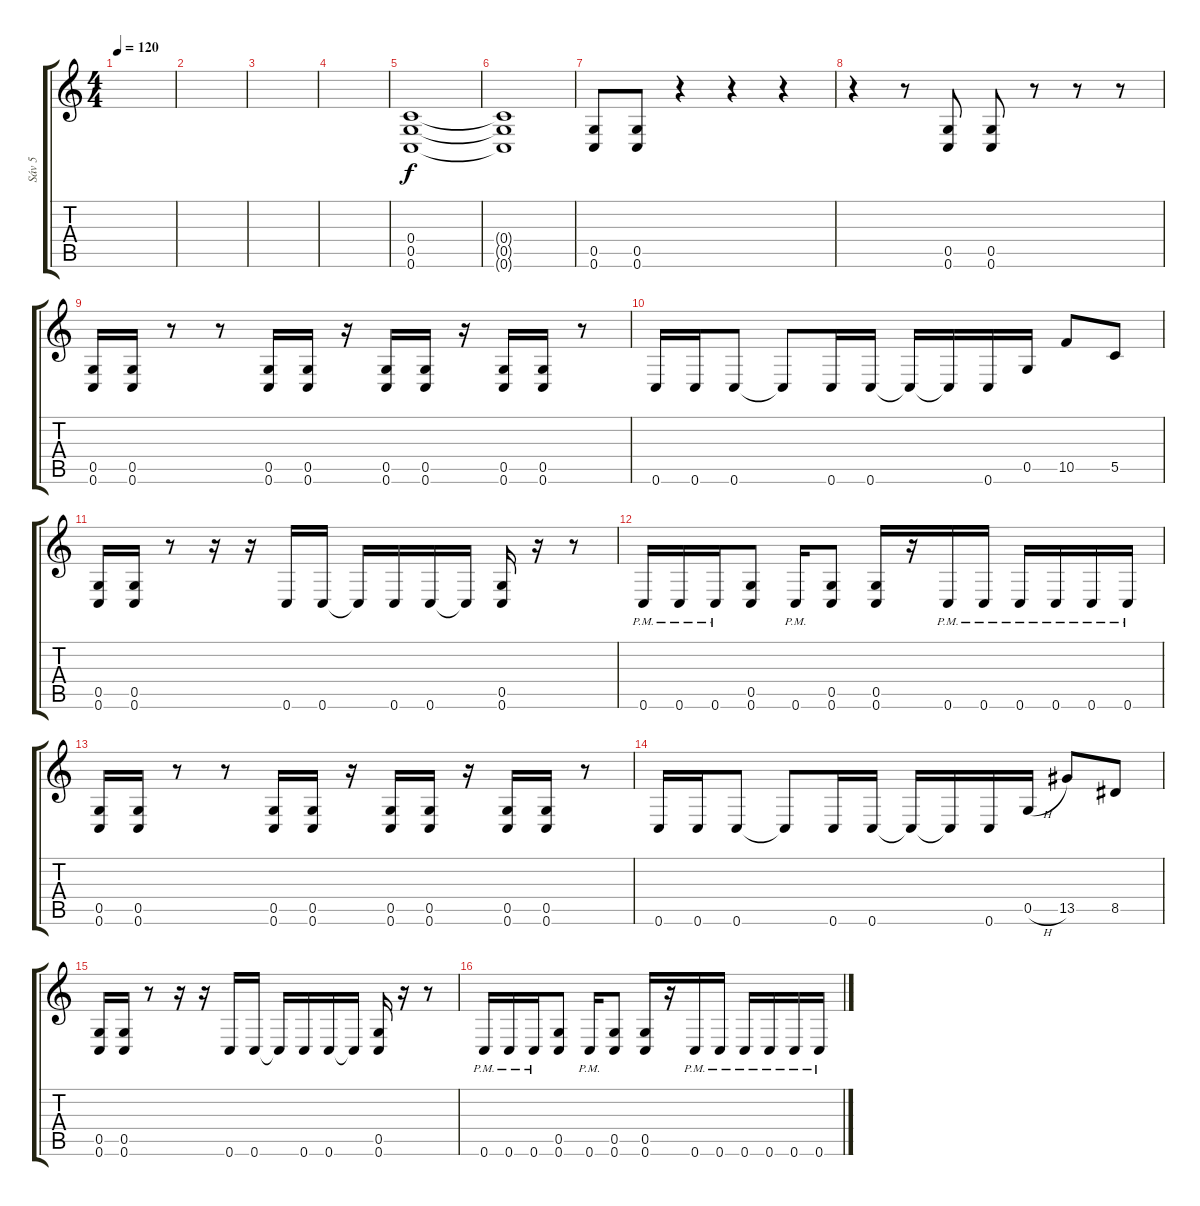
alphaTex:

\track ("Sáv 5" "Sáv 5") {instrument distortionguitar}
\staff {score tabs}
\tuning (D4 A3 F3 C3 G2 C2) {hide}
\ts (4 4)
\tempo 120
\clef g2
\ks c
|
|
|
|
(0.4 0.5 0.6).1 |
(0.4{t} 0.5{t} 0.6{t}).1 |
(0.5 0.6).8 (0.5 0.6).8 r.4 r.4 r.4 |
r.4 r.8 (0.5 0.6).8 (0.5 0.6).8 r.8 r.8 r.8 |
(0.5 0.6).16 (0.5 0.6).16 r.8 r.8 (0.5 0.6).16 (0.5 0.6).16 r.16 (0.5 0.6).16 (0.5 0.6).16 r.16 (0.5 0.6).16 (0.5 0.6).16 r.8 |
0.6.16 0.6.16 0.6.8 0.6{t}.8 0.6.16 0.6.16 0.6{t}.16 0.6{t}.16 0.6.16 0.5.16 10.5.8 5.5.8 |
(0.5 0.6).16 (0.5 0.6).16 r.8 r.16 r.16 0.6.16 0.6.16 0.6{t}.16 0.6.16 0.6.16 0.6{t}.16 (0.5 0.6).16 r.16 r.8 |
0.6{pm}.16 0.6{pm}.16 0.6{pm}.16 (0.5 0.6).8 0.6{pm}.16 (0.5 0.6).8 (0.5 0.6).16 r.16 0.6{pm}.16 0.6{pm}.16 0.6{pm}.16 0.6{pm}.16 0.6{pm}.16 0.6{pm}.16 |
(0.5 0.6).16 (0.5 0.6).16 r.8 r.8 (0.5 0.6).16 (0.5 0.6).16 r.16 (0.5 0.6).16 (0.5 0.6).16 r.16 (0.5 0.6).16 (0.5 0.6).16 r.8 |
0.6.16 0.6.16 0.6.8 0.6{t}.8 0.6.16 0.6.16 0.6{t}.16 0.6{t}.16 0.6.16 0.5{h}.16 13.5.8 8.5.8 |
(0.5 0.6).16 (0.5 0.6).16 r.8 r.16 r.16 0.6.16 0.6.16 0.6{t}.16 0.6.16 0.6.16 0.6{t}.16 (0.5 0.6).16 r.16 r.8 |
0.6{pm}.16 0.6{pm}.16 0.6{pm}.16 (0.5 0.6).8 0.6{pm}.16 (0.5 0.6).8 (0.5 0.6).16 r.16 0.6{pm}.16 0.6{pm}.16 0.6{pm}.16 0.6{pm}.16 0.6{pm}.16 0.6{pm}.16
